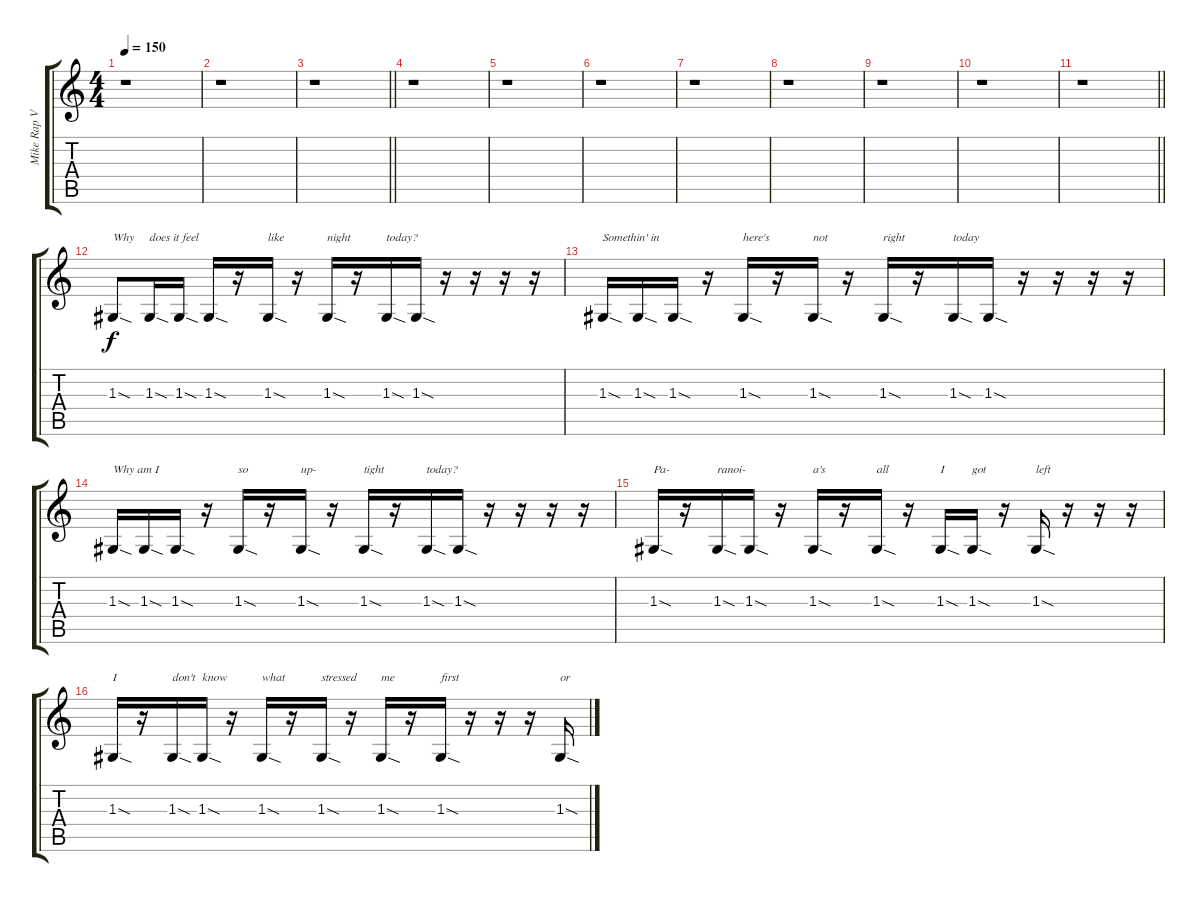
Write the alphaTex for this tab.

\track ("Mike Rap Vocals" "Mike Rap V") {instrument harmonica}
\staff {score tabs}
\tuning (E4 B3 G3 D3 A2 E2) {hide}
\ts (4 4)
\tempo 150
\clef g2
\ks c
r.1{dy f} |
r.1 |
\barLineRight lightlight
r.1 |
r.1 |
r.1 |
r.1 |
r.1 |
r.1 |
r.1 |
r.1 |
\barLineRight lightlight
r.1 |
1.3{sod}.8{txt "Why"} 1.3{sod}.16{txt "does it feel"} 1.3{sod}.16 1.3{sod}.16 r.16 1.3{sod}.16{txt "like"} r.16 1.3{sod}.16{txt "night"} r.16 1.3{sod}.16{txt "today?"} 1.3{sod}.16 r.16 r.16 r.16 r.16 |
1.3{sod}.16{txt "Somethin' in"} 1.3{sod}.16 1.3{sod}.16 r.16 1.3{sod}.16{txt "here's"} r.16 1.3{sod}.16{txt "not"} r.16 1.3{sod}.16{txt "right"} r.16 1.3{sod}.16{txt "today"} 1.3{sod}.16 r.16 r.16 r.16 r.16 |
1.3{sod}.16{txt "Why am I"} 1.3{sod}.16 1.3{sod}.16 r.16 1.3{sod}.16{txt "so"} r.16 1.3{sod}.16{txt "up-"} r.16 1.3{sod}.16{txt "tight"} r.16 1.3{sod}.16{txt "today?"} 1.3{sod}.16 r.16 r.16 r.16 r.16 |
1.3{sod}.16{txt "Pa-"} r.16 1.3{sod}.16{txt "ranoi-"} 1.3{sod}.16 r.16 1.3{sod}.16{txt "a's"} r.16 1.3{sod}.16{txt "all"} r.16 1.3{sod}.16{txt "I"} 1.3{sod}.16{txt "got"} r.16 1.3{sod}.16{txt "left"} r.16 r.16 r.16 |
1.3{sod}.16{txt "I"} r.16 1.3{sod}.16{txt "don't"} 1.3{sod}.16{txt "know"} r.16 1.3{sod}.16{txt "what"} r.16 1.3{sod}.16{txt "stressed"} r.16 1.3{sod}.16{txt "me"} r.16 1.3{sod}.16{txt "first"} r.16 r.16 r.16 1.3{sod}.16{txt "or"}
